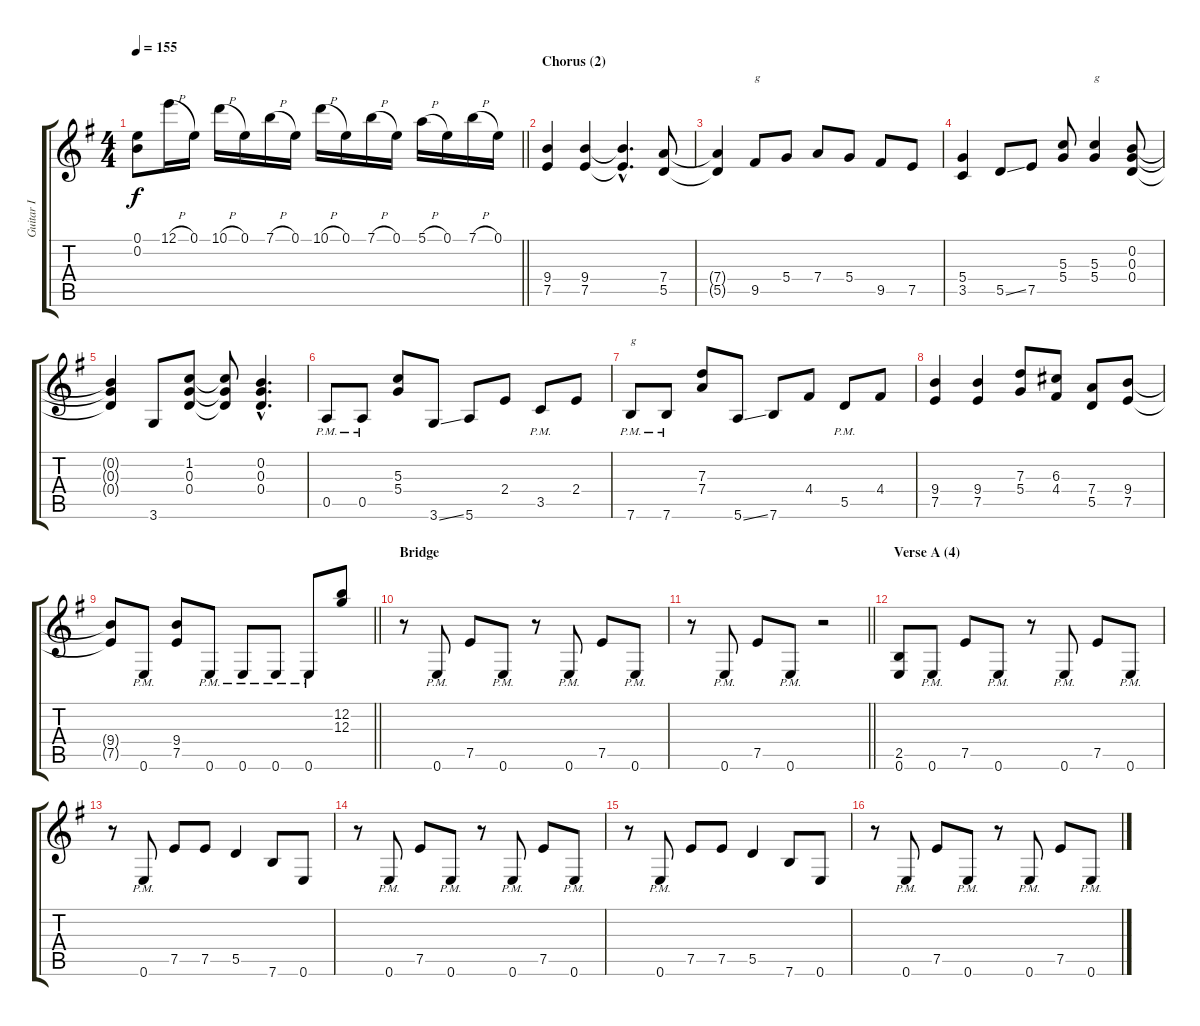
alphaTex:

\track ("Guitar I" "Guitar I") {instrument distortionguitar}
\staff {score tabs}
\tuning (E4 B3 G3 D3 A2 E2) {hide}
\ts (4 4)
\tempo 155
\clef g2
\barLineRight lightlight
\ks eminor
(0.1{t} 0.2{t}).8{dy f} 12.1{h}.16 0.1.16 10.1{h}.16 0.1.16 7.1{h}.16 0.1.16 10.1{h}.16 0.1.16 7.1{h}.16 0.1.16 5.1{h}.16 0.1.16 7.1{h}.16 0.1.16 |
\section ("" "Chorus (2)")
(9.4 7.5).4 (9.4 7.5).4 (9.4{hac t} 7.5{hac t}).4{d} (7.4 5.5).8 |
(7.4{t} 5.5{t}).4 9.5.8{txt "g"} 5.4.8 7.4.8 5.4.8 9.5.8 7.5.8 |
(5.4 3.5).4 5.5{ss}.8 7.5.8 (5.3 5.4).8 (5.3 5.4).4{txt "g"} (0.2 0.3 0.4).8 |
(0.2{t} 0.3{t} 0.4{t}).4 3.6.8 (1.2 0.3 0.4).8 (1.2{t} 0.3{t} 0.4{t}).8 (0.2{hac} 0.3{hac} 0.4{hac}).4{d} |
0.5{pm}.8 0.5{pm}.8 (5.3 5.4).8 3.6{ss}.8 5.6.8 2.4.8 3.5{pm}.8 2.4.8 |
7.6{pm}.8{txt "g"} 7.6{pm}.8 (7.3 7.4).8 5.6{ss}.8 7.6.8 4.4.8 5.5{pm}.8 4.4.8 |
(9.4 7.5).4 (9.4 7.5).4 (7.3 5.4).8 (6.3 4.4).8 (7.4 5.5).8 (9.4 7.5).8 |
\barLineRight lightlight
(9.4{t} 7.5{t}).8 0.6{pm}.8 (9.4 7.5).8 0.6{pm}.8 0.6{pm}.8 0.6{pm}.8 0.6{pm}.8 (12.2 12.3).8 |
\section ("" "Bridge")
r.8 0.6{pm}.8 7.5.8 0.6{pm}.8 r.8 0.6{pm}.8 7.5.8 0.6{pm}.8 |
\barLineRight lightlight
r.8 0.6{pm}.8 7.5.8 0.6{pm}.8 r.2 |
\section ("" "Verse A (4)")
(2.5 0.6).8 0.6{pm}.8 7.5.8 0.6{pm}.8 r.8 0.6{pm}.8 7.5.8 0.6{pm}.8 |
r.8 0.6{pm}.8 7.5.8 7.5.8 5.5.4 7.6.8 0.6.8 |
r.8 0.6{pm}.8 7.5.8 0.6{pm}.8 r.8 0.6{pm}.8 7.5.8 0.6{pm}.8 |
r.8 0.6{pm}.8 7.5.8 7.5.8 5.5.4 7.6.8 0.6.8 |
r.8 0.6{pm}.8 7.5.8 0.6{pm}.8 r.8 0.6{pm}.8 7.5.8 0.6{pm}.8
